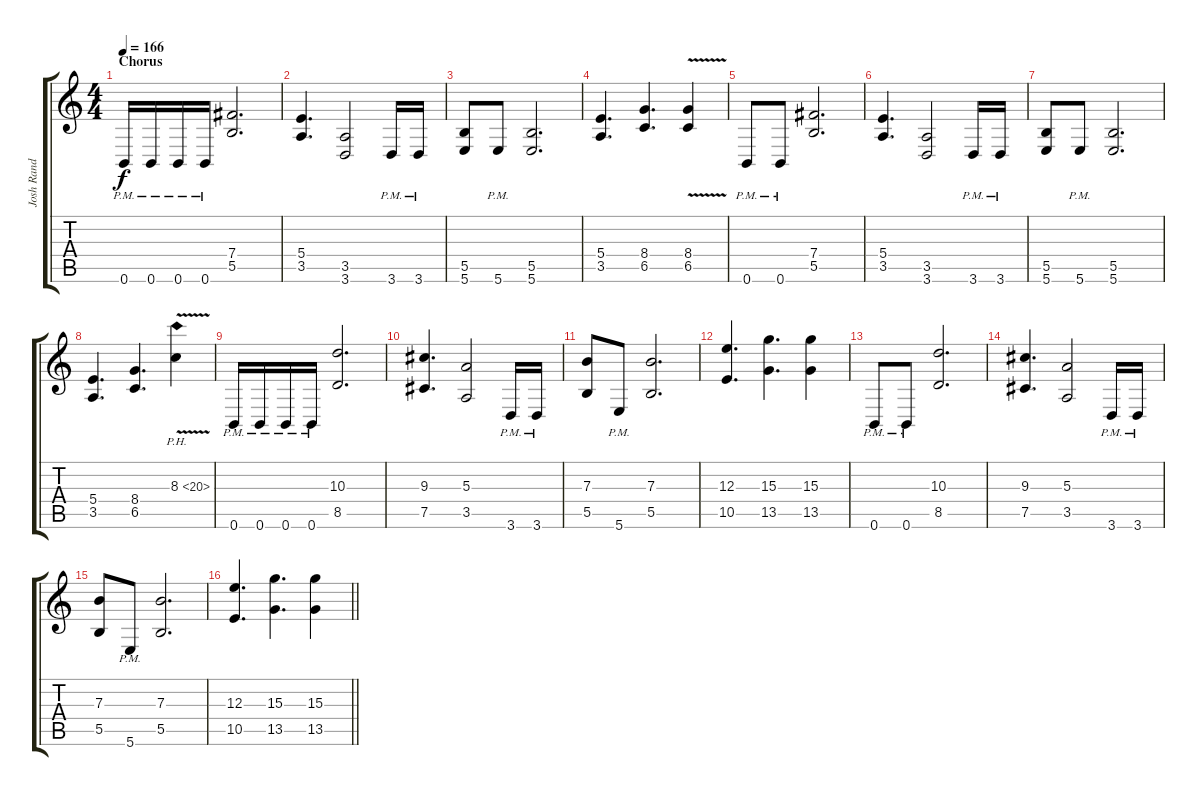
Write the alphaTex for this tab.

\track ("Josh Rand (Guitar I)" "Josh Rand ") {instrument distortionguitar}
\staff {score tabs}
\tuning (Db4 Ab3 E3 B2 Gb2 B1) {hide}
\ts (4 4)
\section ("" "Chorus")
\tempo 166
\clef g2
\ks c
0.6{pm}.16{dy f} 0.6{pm}.16 0.6{pm}.16 0.6{pm}.16 (7.4 5.5).2{d} |
(5.4 3.5).4{d} (3.5 3.6).2 3.6{pm}.16 3.6{pm}.16 |
(5.5 5.6).8 5.6{pm}.8 (5.5 5.6).2{d} |
(5.4 3.5).4{d} (8.4 6.5).4{d} (8.4{v} 6.5{v}).4 |
0.6{pm}.8 0.6{pm}.8 (7.4 5.5).2{d} |
(5.4 3.5).4{d} (3.5 3.6).2 3.6{pm}.16 3.6{pm}.16 |
(5.5 5.6).8 5.6{pm}.8 (5.5 5.6).2{d} |
(5.4 3.5).4{d} (8.4 6.5).4{d} 8.3{ph 12 v}.4{volume 10} |
0.6{pm}.16 0.6{pm}.16 0.6{pm}.16 0.6{pm}.16 (10.3 8.5).2{d} |
(9.3 7.5).4{d} (5.3 3.5).2 3.6{pm}.16 3.6{pm}.16 |
(7.3 5.5).8 5.6{pm}.8 (7.3 5.5).2{d} |
(12.3 10.5).4{d} (15.3 13.5).4{d} (15.3 13.5).4 |
0.6{pm}.8 0.6{pm}.8 (10.3 8.5).2{d} |
(9.3 7.5).4{d} (5.3 3.5).2 3.6{pm}.16 3.6{pm}.16 |
(7.3 5.5).8 5.6{pm}.8 (7.3 5.5).2{d} |
\barLineRight lightlight
(12.3 10.5).4{d} (15.3 13.5).4{d} (15.3 13.5).4
